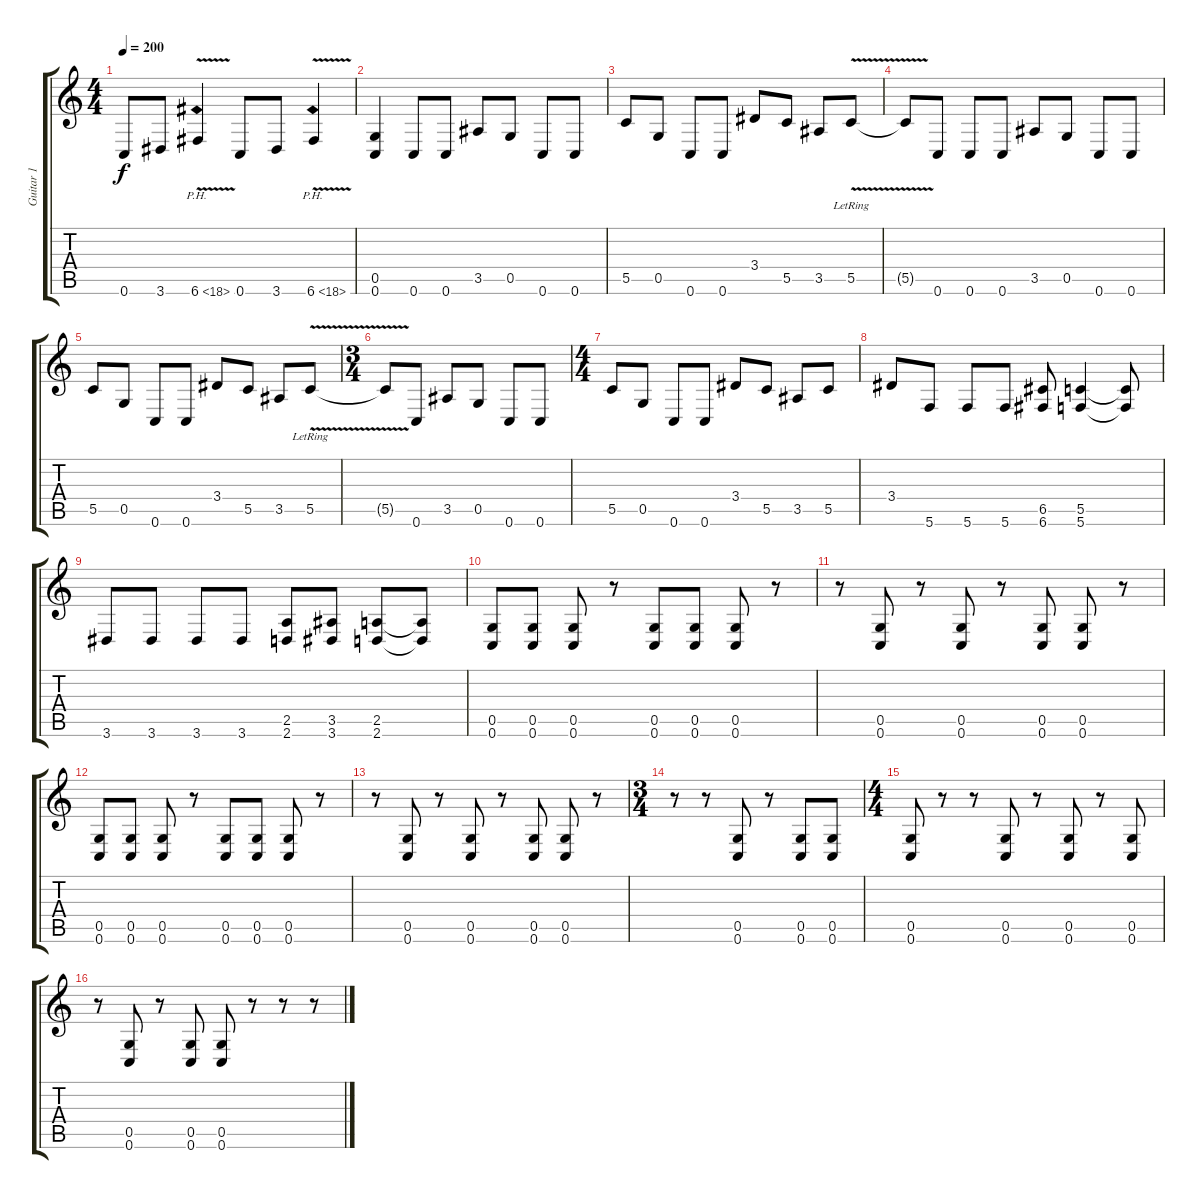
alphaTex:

\track ("Guitar 1" "Guitar 1") {instrument distortionguitar}
\staff {score tabs}
\tuning (D4 A3 F3 C3 G2 C2) {hide}
\ts (4 4)
\tempo 200
\clef g2
\ks c
0.6.8{dy f} 3.6.8 6.6{ph 12 v}.4 0.6.8 3.6.8 6.6{ph 12 v}.4 |
(0.5 0.6).4 0.6.8 0.6.8 3.5.8 0.5.8 0.6.8 0.6.8 |
5.5.8 0.5.8 0.6.8 0.6.8 3.4.8 5.5.8 3.5.8 5.5{v lr}.8 |
5.5{t}.8 0.6.8 0.6.8 0.6.8 3.5.8 0.5.8 0.6.8 0.6.8 |
5.5.8 0.5.8 0.6.8 0.6.8 3.4.8 5.5.8 3.5.8 5.5{v lr}.8 |
\ts (3 4)
5.5{t}.8 0.6.8 3.5.8 0.5.8 0.6.8 0.6.8 |
\ts (4 4)
5.5.8 0.5.8 0.6.8 0.6.8 3.4.8 5.5.8 3.5.8 5.5.8 |
3.4.8 5.6.8 5.6.8 5.6.8 (6.5 6.6).8 (5.5 5.6).4 (5.5{t} 5.6{t}).8 |
3.6.8 3.6.8 3.6.8 3.6.8 (2.5 2.6).8 (3.5 3.6).8 (2.5 2.6).8 (2.5{t} 2.6{t}).8 |
(0.5 0.6).8 (0.5 0.6).8 (0.5 0.6).8 r.8 (0.5 0.6).8 (0.5 0.6).8 (0.5 0.6).8 r.8 |
r.8 (0.5 0.6).8 r.8 (0.5 0.6).8 r.8 (0.5 0.6).8 (0.5 0.6).8 r.8 |
(0.5 0.6).8 (0.5 0.6).8 (0.5 0.6).8 r.8 (0.5 0.6).8 (0.5 0.6).8 (0.5 0.6).8 r.8 |
r.8 (0.5 0.6).8 r.8 (0.5 0.6).8 r.8 (0.5 0.6).8 (0.5 0.6).8 r.8 |
\ts (3 4)
r.8 r.8 (0.5 0.6).8 r.8 (0.5 0.6).8 (0.5 0.6).8 |
\ts (4 4)
(0.5 0.6).8 r.8 r.8 (0.5 0.6).8 r.8 (0.5 0.6).8 r.8 (0.5 0.6).8 |
r.8 (0.5 0.6).8 r.8 (0.5 0.6).8 (0.5 0.6).8 r.8 r.8 r.8
